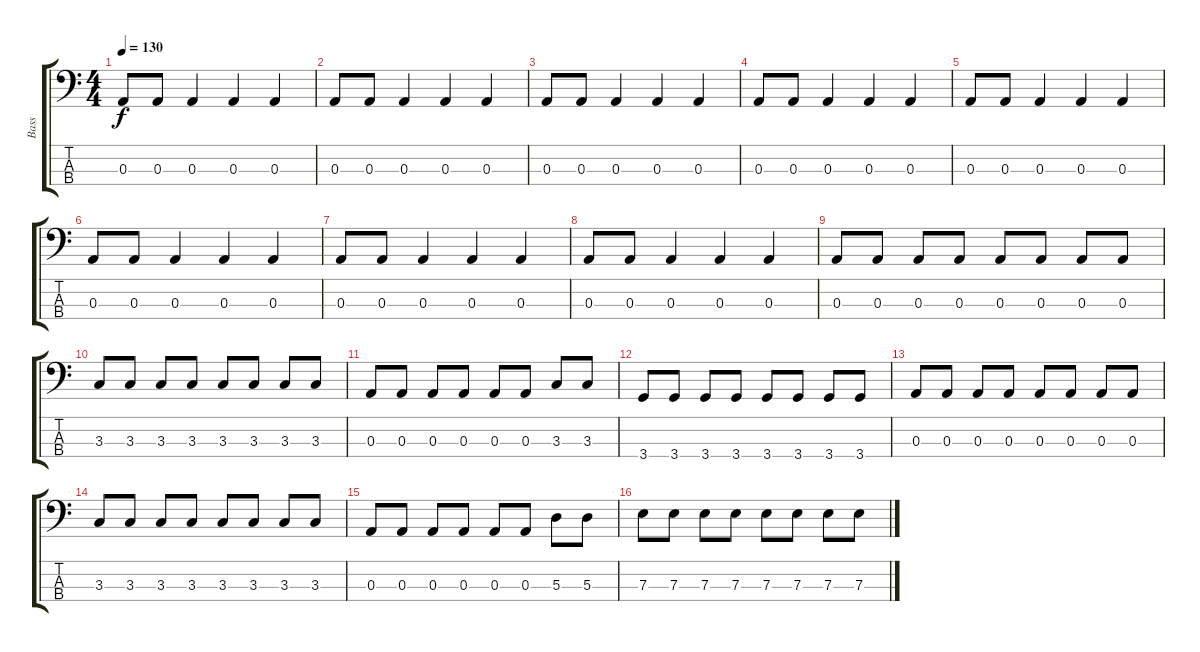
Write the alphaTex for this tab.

\track ("Bass" "Bass") {instrument electricbasspick}
\staff {score tabs}
\tuning (G2 D2 A1 E1) {hide}
\ts (4 4)
\tempo 130
\clef f4
\ks c
0.3.8{dy f} 0.3.8 0.3.4 0.3.4 0.3.4 |
0.3.8 0.3.8 0.3.4 0.3.4 0.3.4 |
0.3.8 0.3.8 0.3.4 0.3.4 0.3.4 |
0.3.8 0.3.8 0.3.4 0.3.4 0.3.4 |
0.3.8 0.3.8 0.3.4 0.3.4 0.3.4 |
0.3.8 0.3.8 0.3.4 0.3.4 0.3.4 |
0.3.8 0.3.8 0.3.4 0.3.4 0.3.4 |
0.3.8 0.3.8 0.3.4 0.3.4 0.3.4 |
0.3.8 0.3.8 0.3.8 0.3.8 0.3.8 0.3.8 0.3.8 0.3.8 |
3.3.8 3.3.8 3.3.8 3.3.8 3.3.8 3.3.8 3.3.8 3.3.8 |
0.3.8 0.3.8 0.3.8 0.3.8 0.3.8 0.3.8 3.3.8 3.3.8 |
3.4.8 3.4.8 3.4.8 3.4.8 3.4.8 3.4.8 3.4.8 3.4.8 |
0.3.8 0.3.8 0.3.8 0.3.8 0.3.8 0.3.8 0.3.8 0.3.8 |
3.3.8 3.3.8 3.3.8 3.3.8 3.3.8 3.3.8 3.3.8 3.3.8 |
0.3.8 0.3.8 0.3.8 0.3.8 0.3.8 0.3.8 5.3.8 5.3.8 |
7.3.8 7.3.8 7.3.8 7.3.8 7.3.8 7.3.8 7.3.8 7.3.8
